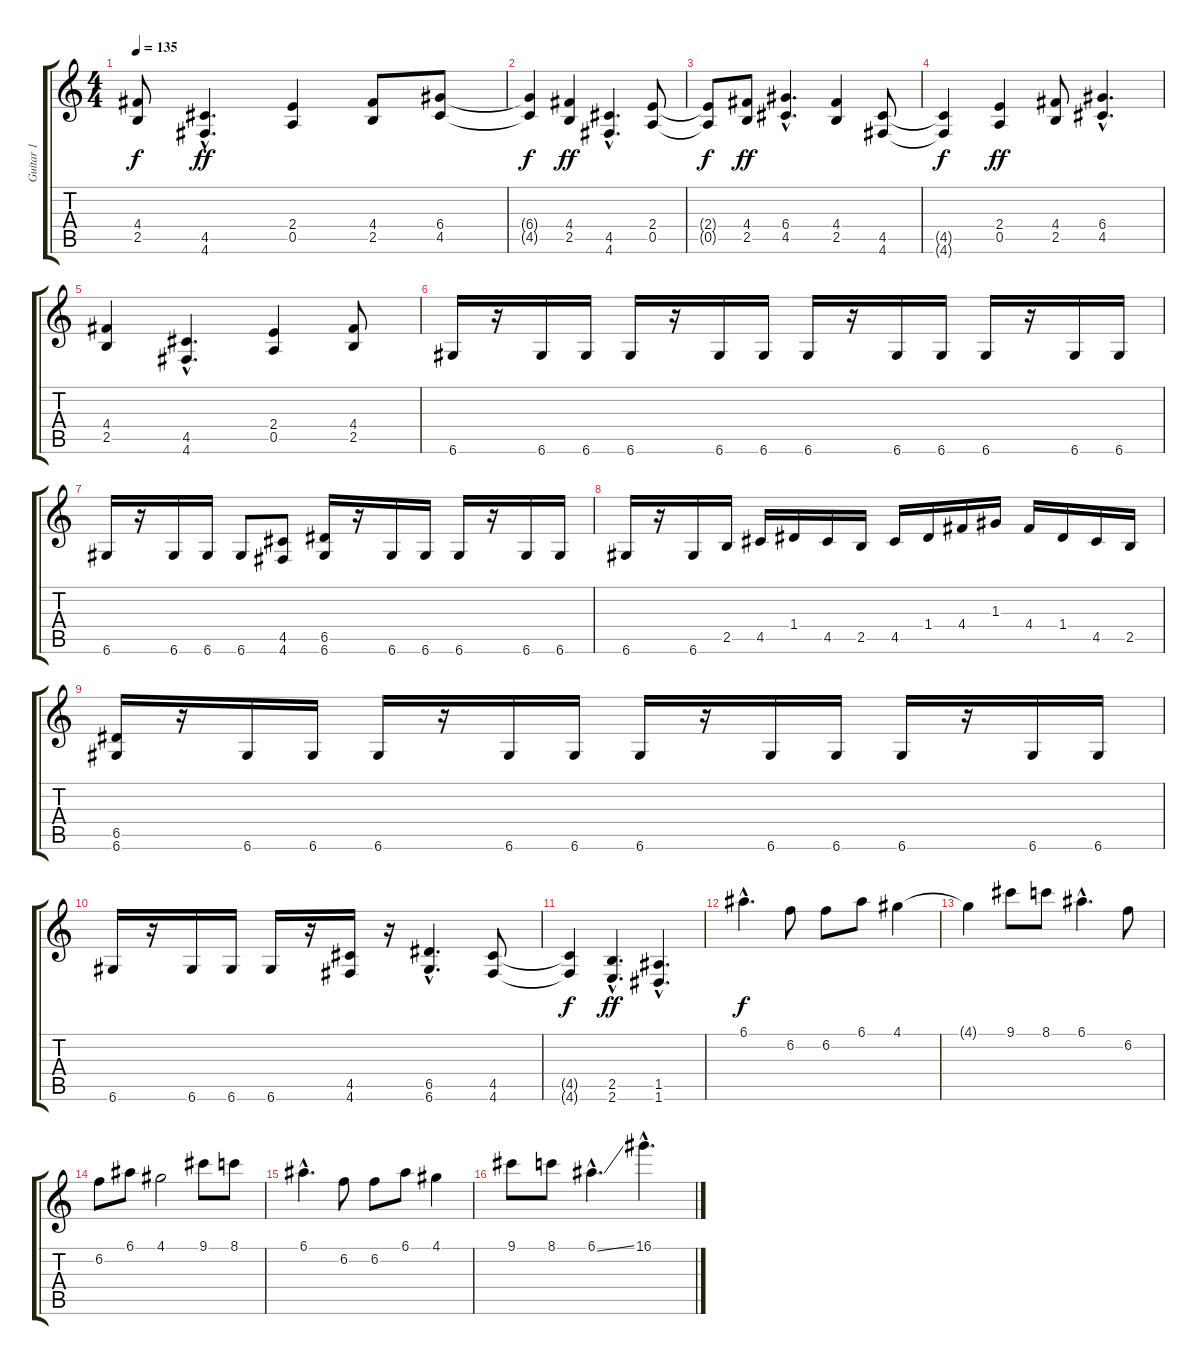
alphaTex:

\track ("Guitar 1" "Guitar 1") {instrument distortionguitar}
\staff {score tabs}
\tuning (E4 B3 G3 D3 A2 D2) {hide}
\ts (4 4)
\tempo 135
\clef g2
\ks c
(4.4{t} 2.5{t}).8{dy f} (4.5{hac} 4.6{hac}).4{d dy ff} (2.4 0.5).4 (4.4 2.5).8 (6.4 4.5).8 |
(6.4{t} 4.5{t}).4{dy f} (4.4 2.5).4{dy ff} (4.5{hac} 4.6{hac}).4{d} (2.4 0.5).8 |
(2.4{t} 0.5{t}).8{dy f} (4.4 2.5).8{dy ff} (6.4{hac} 4.5{hac}).4{d} (4.4 2.5).4 (4.5 4.6).8 |
(4.5{t} 4.6{t}).4{dy f} (2.4 0.5).4{dy ff} (4.4 2.5).8 (6.4{hac} 4.5{hac}).4{d} |
(4.4 2.5).4 (4.5{hac} 4.6{hac}).4{d} (2.4 0.5).4 (4.4 2.5).8 |
6.6.16 r.16 6.6.16 6.6.16 6.6.16 r.16 6.6.16 6.6.16 6.6.16 r.16 6.6.16 6.6.16 6.6.16 r.16 6.6.16 6.6.16 |
6.6.16 r.16 6.6.16 6.6.16 6.6.8 (4.5 4.6).8 (6.5 6.6).16 r.16 6.6.16 6.6.16 6.6.16 r.16 6.6.16 6.6.16 |
6.6.16 r.16 6.6.16 2.5.16 4.5.16 1.4.16 4.5.16 2.5.16 4.5.16 1.4.16 4.4.16 1.3.16 4.4.16 1.4.16 4.5.16 2.5.16 |
(6.5 6.6).16 r.16 6.6.16 6.6.16 6.6.16 r.16 6.6.16 6.6.16 6.6.16 r.16 6.6.16 6.6.16 6.6.16 r.16 6.6.16 6.6.16 |
6.6.16 r.16 6.6.16 6.6.16 6.6.16 r.16 (4.5 4.6).16 r.16 (6.5{hac} 6.6{hac}).4{d} (4.5 4.6).8 |
(4.5{t} 4.6{t}).4{dy f} (2.5{hac} 2.6{hac}).4{d dy ff} (1.5{hac} 1.6{hac}).4{d} |
6.1{hac}.4{d dy f balance 8} 6.2.8 6.2.8 6.1.8 4.1.4 |
4.1{t}.4 9.1.8 8.1.8 6.1{hac}.4{d} 6.2.8 |
6.2.8 6.1.8 4.1.2 9.1.8 8.1.8 |
6.1{hac}.4{d} 6.2.8 6.2.8 6.1.8 4.1.4 |
9.1.8 8.1.8 6.1{ss hac}.4{d} 16.1{hac}.4{d}
